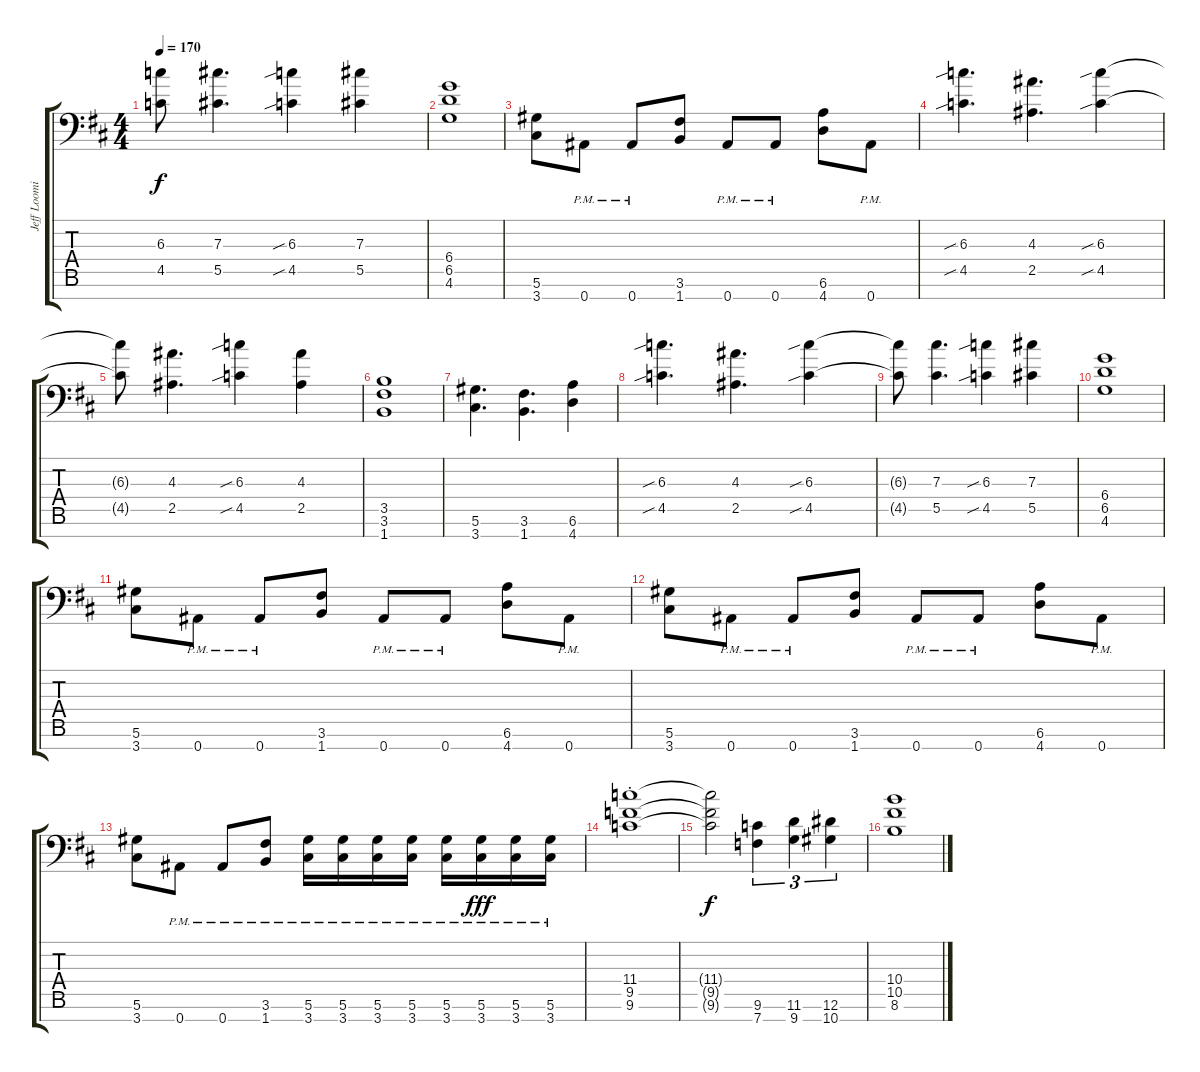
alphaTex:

\track ("Jeff Loomis Rhythm" "Jeff Loomi") {instrument distortionguitar}
\staff {score tabs}
\tuning (Eb4 Bb3 Gb3 Db3 Ab2 Eb2 Bb1) {hide}
\ts (4 4)
\tempo 170
\clef f4
\ks d
(6.3{t} 4.5{t}).8{dy f} (7.3 5.5).4{d} (6.3{sib} 4.5{sib}).4 (7.3 5.5).4 |
(6.4 6.5 4.6).1 |
(5.6 3.7).8 0.7{pm}.8 0.7{pm}.8 (3.6 1.7).8 0.7{pm}.8 0.7{pm}.8 (6.6 4.7).8 0.7{pm}.8 |
(6.3{sib} 4.5{sib}).4{d} (4.3 2.5).4{d} (6.3{sib} 4.5{sib}).4 |
(6.3{t} 4.5{t}).8 (4.3 2.5).4{d} (6.3{sib} 4.5{sib}).4 (4.3 2.5).4 |
(3.5 3.6 1.7).1 |
(5.6 3.7).4{d} (3.6 1.7).4{d} (6.6 4.7).4 |
(6.3{sib} 4.5{sib}).4{d} (4.3 2.5).4{d} (6.3{sib} 4.5{sib}).4 |
(6.3{t} 4.5{t}).8 (7.3 5.5).4{d} (6.3{sib} 4.5{sib}).4 (7.3 5.5).4 |
(6.4 6.5 4.6).1 |
(5.6 3.7).8 0.7{pm}.8 0.7{pm}.8 (3.6 1.7).8 0.7{pm}.8 0.7{pm}.8 (6.6 4.7).8 0.7{pm}.8 |
(5.6 3.7).8 0.7{pm}.8 0.7{pm}.8 (3.6 1.7).8 0.7{pm}.8 0.7{pm}.8 (6.6 4.7).8 0.7{pm}.8 |
(5.6 3.7).8 0.7{pm}.8 0.7{pm}.8 (3.6{pm} 1.7{pm}).8 (5.6{pm} 3.7{pm}).16 (5.6{pm} 3.7{pm}).16 (5.6{pm} 3.7{pm}).16 (5.6{pm} 3.7{pm}).16 (5.6{pm} 3.7{pm}).16 (5.6{pm} 3.7{pm}).16{dy fff} (5.6{pm} 3.7{pm}).16 (5.6{pm} 3.7{pm}).16 |
(11.4 9.5{st} 9.6).1{volume 10} |
(11.4{t} 9.5{t} 9.6{t}).2{dy f} (9.6 7.7).4{tu (3 2)} (11.6 9.7).4{tu (3 2)} (12.6 10.7).4{tu (3 2)} |
(10.4 10.5 8.6).1
